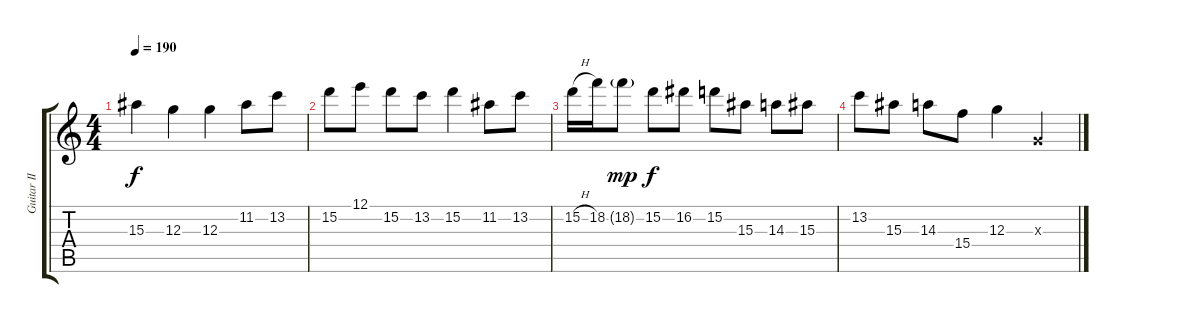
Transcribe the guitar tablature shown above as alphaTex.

\track ("Guitar II" "Guitar II") {instrument distortionguitar}
\staff {score tabs}
\tuning (E4 B3 G3 D3 A2 E2) {hide}
\ts (4 4)
\tempo 190
\clef g2
\ks c
15.3.4{dy f} 12.3.4 12.3.4 11.2.8 13.2.8 |
15.2.8 12.1.8 15.2.8 13.2.8 15.2.4 11.2.8 13.2.8 |
15.2{h}.16 18.2.16 18.2{g}.8{dy mp} 15.2.8{dy f} 16.2.8 15.2.8 15.3.8 14.3.8 15.3.8 |
13.2.8 15.3.8 14.3.8 15.4.8 12.3.4 0.3{x}.4
